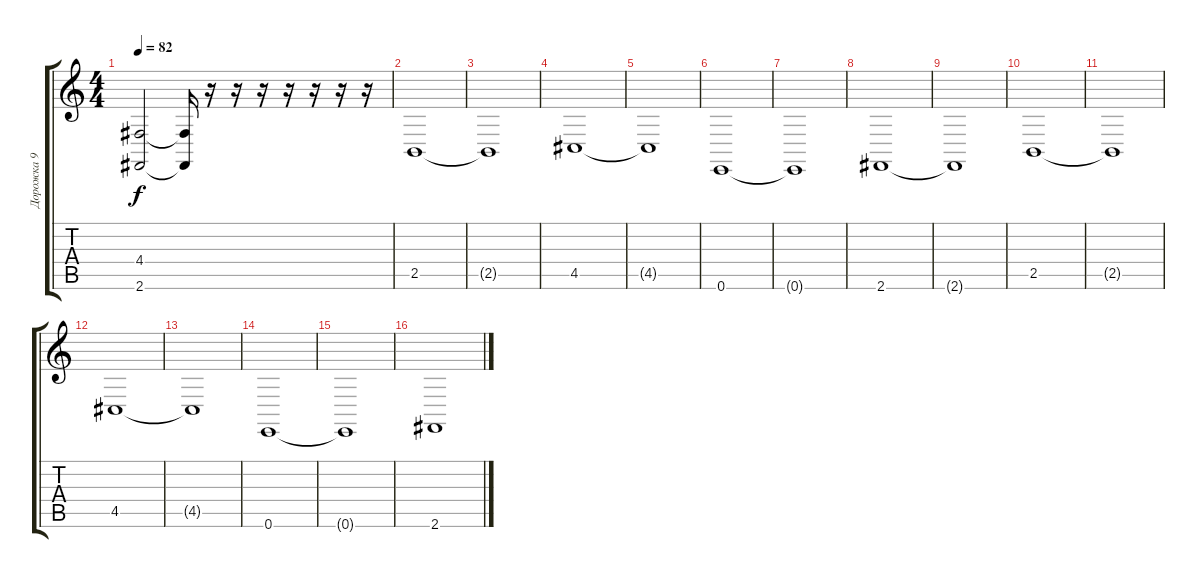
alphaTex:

\track ("Дорожка 9" "Дорожка 9") {instrument tremolostrings}
\staff {score tabs}
\tuning (E4 B3 G3 D3 A2 E2) {hide}
\ts (4 4)
\tempo 82
\clef g2
\ks c
(4.4 2.6).2{dy f} (4.4{t} 2.6{t}).16 r.16 r.16 r.16 r.16 r.16 r.16 r.16 |
2.5.1 |
2.5{t}.1 |
4.5.1 |
4.5{t}.1 |
0.6.1 |
0.6{t}.1 |
2.6.1 |
2.6{t}.1 |
2.5.1 |
2.5{t}.1 |
4.5.1 |
4.5{t}.1 |
0.6.1 |
0.6{t}.1 |
2.6.1
